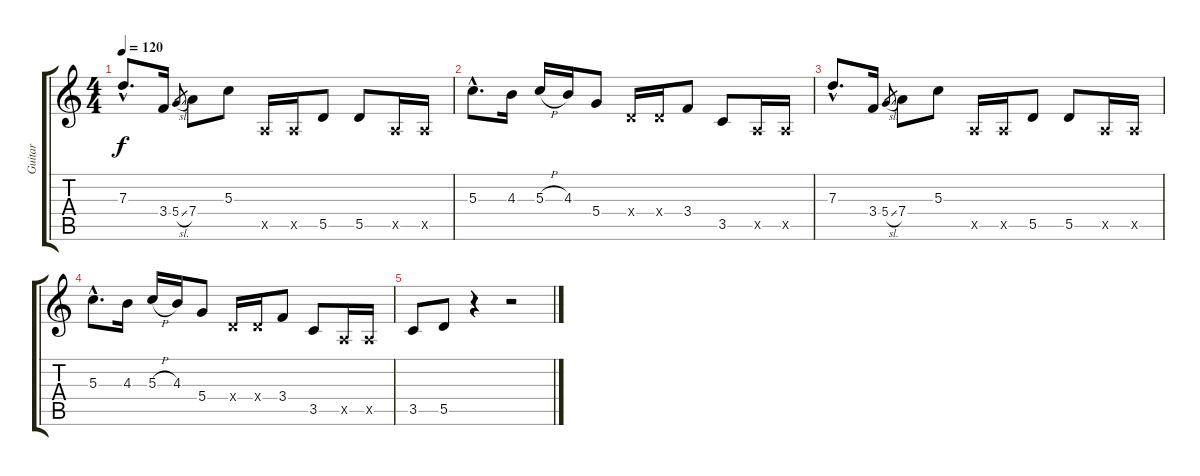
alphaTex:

\track ("Guitar" "Guitar") {instrument distortionguitar}
\staff {score tabs}
\tuning (E4 B3 G3 D3 A2 E2) {hide}
\ts (4 4)
\tempo 120
\clef g2
\ks c
7.3{hac}.8{d dy f} 3.4.16 5.4{sl}.8{gr} 7.4.8 5.3.8 0.5{x}.16 0.5{x}.16 5.5.8 5.5.8 0.5{x}.16 0.5{x}.16 |
5.3{hac}.8{d} 4.3.16 5.3{h}.16 4.3.16 5.4.8 0.4{x}.16 0.4{x}.16 3.4.8 3.5.8 0.5{x}.16 0.5{x}.16 |
7.3{hac}.8{d} 3.4.16 5.4{sl}.8{gr} 7.4.8 5.3.8 0.5{x}.16 0.5{x}.16 5.5.8 5.5.8 0.5{x}.16 0.5{x}.16 |
5.3{hac}.8{d} 4.3.16 5.3{h}.16 4.3.16 5.4.8 0.4{x}.16 0.4{x}.16 3.4.8 3.5.8 0.5{x}.16 0.5{x}.16 |
3.5.8 5.5.8 r.4 r.2
